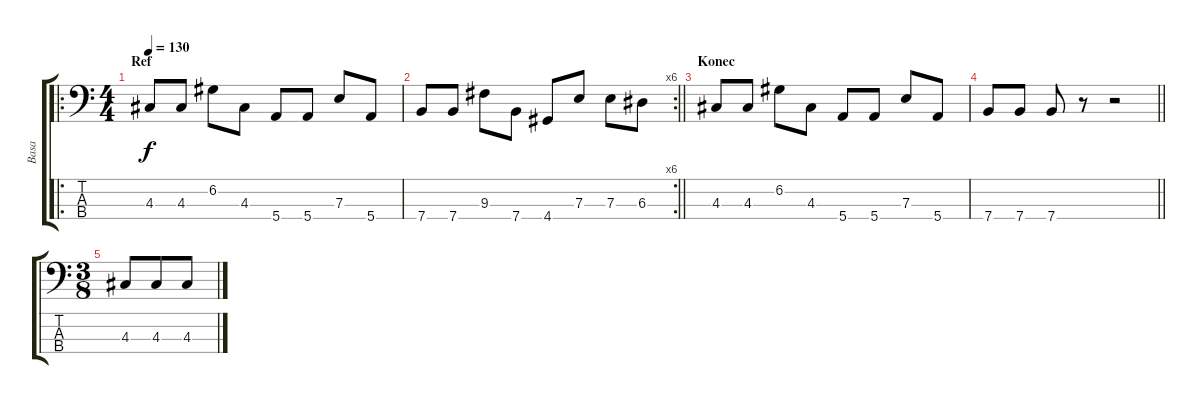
\track ("Basa" "Basa") {instrument electricbassfinger}
\staff {score tabs}
\tuning (G2 D2 A1 E1) {hide}
\ro
\ts (4 4)
\section ("" "Ref")
\tempo 130
\clef f4
\ks c
4.3.8{dy f} 4.3.8 6.2.8 4.3.8 5.4.8 5.4.8 7.3.8 5.4.8 |
\rc 6
\barLineRight lightlight
7.4.8 7.4.8 9.3.8 7.4.8 4.4.8 7.3.8 7.3.8 6.3.8 |
\section ("" "Konec")
4.3.8 4.3.8 6.2.8 4.3.8 5.4.8 5.4.8 7.3.8 5.4.8 |
\barLineRight lightlight
7.4.8 7.4.8 7.4.8 r.8 r.2 |
\ts (3 8)
4.3.8 4.3.8 4.3.8
